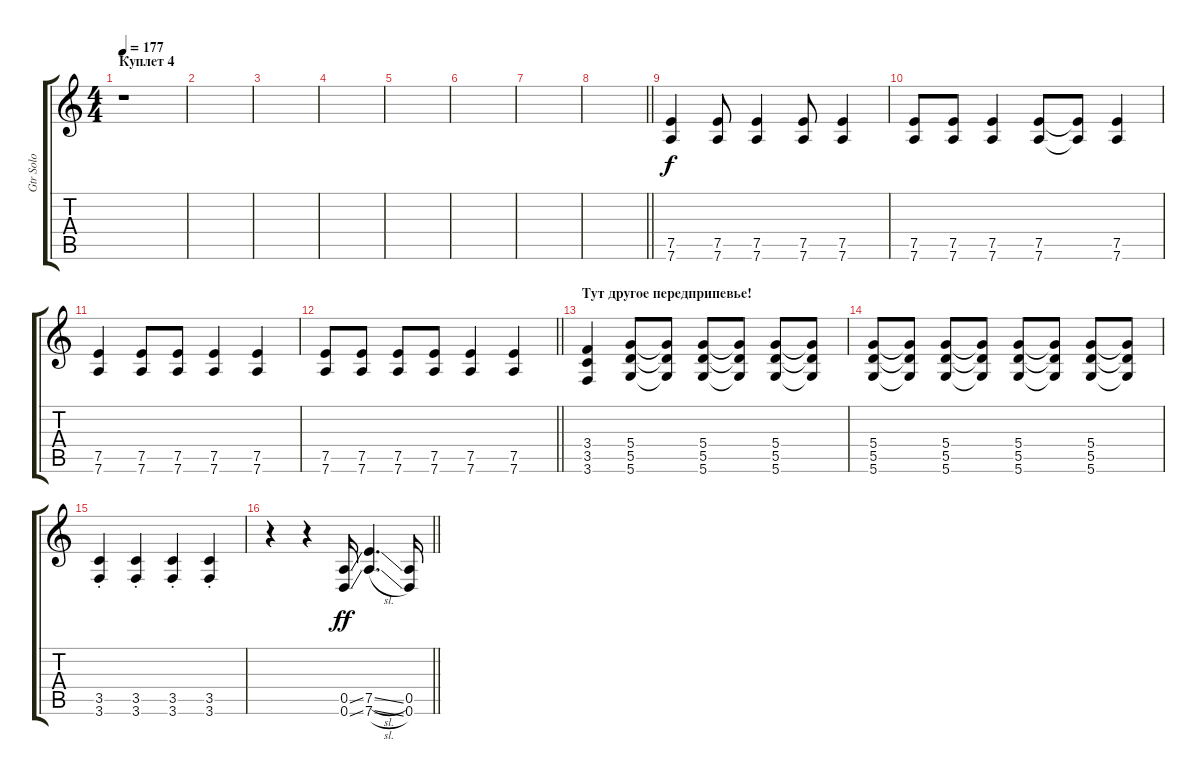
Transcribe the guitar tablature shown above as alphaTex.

\track ("Gtr Solo" "Gtr Solo") {instrument distortionguitar}
\staff {score tabs}
\tuning (E4 B3 G3 D3 A2 D2) {hide}
\ts (4 4)
\section ("" "Куплет 4")
\tempo 177
\clef g2
\ks c
r.1{dy f} |
|
|
|
|
|
|
\barLineRight lightlight
|
(7.5 7.6).4 (7.5 7.6).8 (7.5 7.6).4 (7.5 7.6).8 (7.5 7.6).4 |
(7.5 7.6).8 (7.5 7.6).8 (7.5 7.6).4 (7.5 7.6).8 (7.5{t} 7.6{t}).8 (7.5 7.6).4 |
(7.5 7.6).4 (7.5 7.6).8 (7.5 7.6).8 (7.5 7.6).4 (7.5 7.6).4 |
\barLineRight lightlight
(7.5 7.6).8 (7.5 7.6).8 (7.5 7.6).8 (7.5 7.6).8 (7.5 7.6).4 (7.5 7.6).4 |
\section ("" "Тут другое передприпевье!")
(3.4 3.5 3.6).4 (5.4 5.5 5.6).8 (5.4{t} 5.5{t} 5.6{t}).8 (5.4 5.5 5.6).8 (5.4{t} 5.5{t} 5.6{t}).8 (5.4 5.5 5.6).8 (5.4{t} 5.5{t} 5.6{t}).8 |
(5.4 5.5 5.6).8 (5.4{t} 5.5{t} 5.6{t}).8 (5.4 5.5 5.6).8 (5.4{t} 5.5{t} 5.6{t}).8 (5.4 5.5 5.6).8 (5.4{t} 5.5{t} 5.6{t}).8 (5.4 5.5 5.6).8 (5.4{t} 5.5{t} 5.6{t}).8 |
(3.5{st} 3.6{st}).4 (3.5{st} 3.6{st}).4 (3.5{st} 3.6{st}).4 (3.5{st} 3.6{st}).4 |
\barLineRight lightlight
r.4 r.4 (0.5{ss} 0.6{ss}).16{dy ff} (7.5{sl} 7.6{sl}).4{d} (0.5 0.6).16
